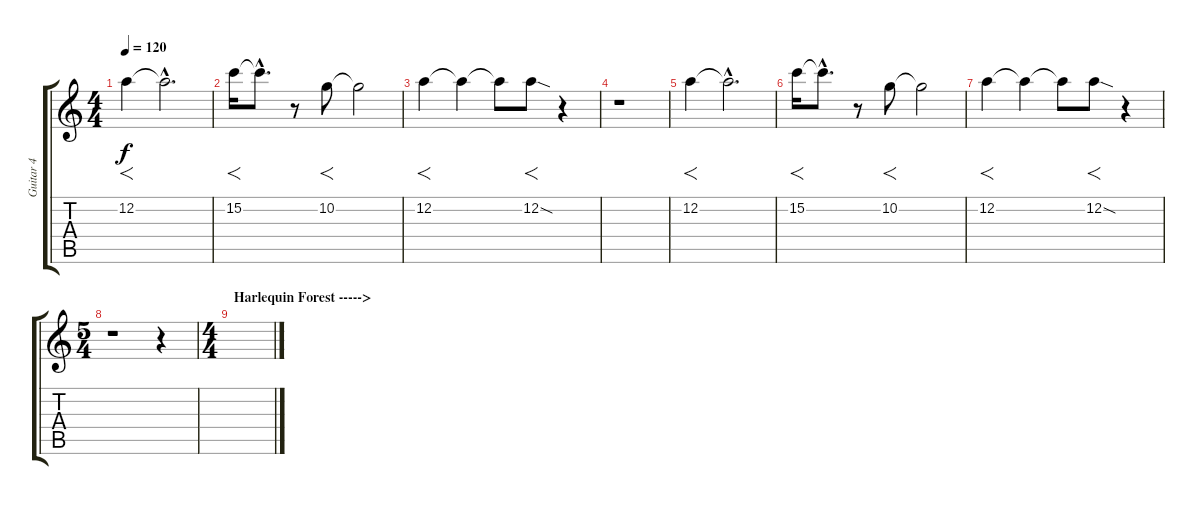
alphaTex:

\track ("Guitar 4" "Guitar 4") {instrument overdrivenguitar}
\staff {score tabs}
\tuning (E4 A3 F3 D3 A2 D2) {hide}
\ts (4 4)
\tempo 120
\clef g2
\ks c
12.2.4{f dy f} 12.2{hac t}.2{d} |
15.2.16{f} 15.2{hac t}.8{d} r.8 10.2.8{f} 10.2{t}.2 |
12.2.4{f} 12.2{t}.4 12.2{t}.8 12.2{sod}.8{f} r.4 |
r.1 |
12.2.4{f} 12.2{hac t}.2{d} |
15.2.16{f} 15.2{hac t}.8{d} r.8 10.2.8{f} 10.2{t}.2 |
12.2.4{f} 12.2{t}.4 12.2{t}.8 12.2{sod}.8{f} r.4 |
\ts (5 4)
r.1 r.4 |
\ts (4 4)
\section ("" "Harlequin Forest ----->")
